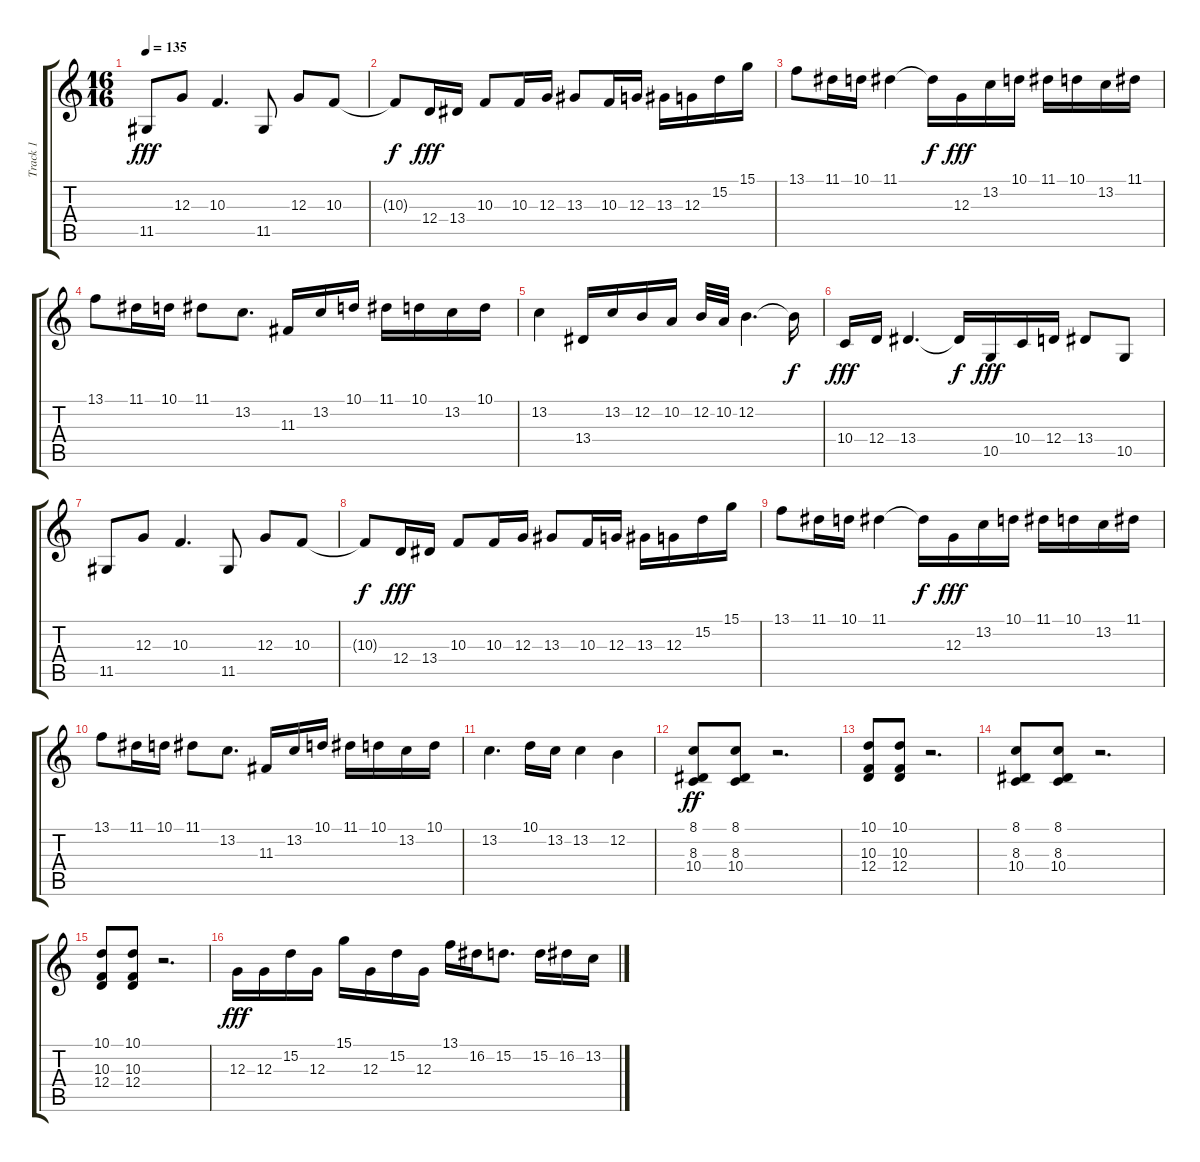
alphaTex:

\track ("Track 1" "Track 1") {instrument brightacousticpiano}
\staff {score tabs}
\tuning (E4 B3 G3 D3 A2 E2) {hide}
\ts (16 16)
\tempo 135
\clef g2
\ks c
11.5.8{dy fff} 12.3.8 10.3.4{d} 11.5.8 12.3.8 10.3.8 |
10.3{t}.8{dy f} 12.4.16{dy fff} 13.4.16 10.3.8 10.3.16 12.3.16 13.3.8 10.3.16 12.3.16 13.3.16 12.3.16 15.2.16 15.1.16 |
13.1.8 11.1.16 10.1.16 11.1.4 11.1{t}.16{dy f} 12.3.16{dy fff} 13.2.16 10.1.16 11.1.16 10.1.16 13.2.16 11.1.16 |
13.1.8 11.1.16 10.1.16 11.1.8 13.2.8{d} 11.3.16 13.2.16 10.1.16 11.1.16 10.1.16 13.2.16 10.1.16 |
13.2.4 13.4.16 13.2.16 12.2.16 10.2.16 12.2.32 10.2.32 12.2.4{d} 12.2{t}.16{dy f} |
10.4.16{dy fff} 12.4.16 13.4.4{d} 13.4{t}.16{dy f} 10.5.16{dy fff} 10.4.16 12.4.16 13.4.8 10.5.8 |
11.5.8 12.3.8 10.3.4{d} 11.5.8 12.3.8 10.3.8 |
10.3{t}.8{dy f} 12.4.16{dy fff} 13.4.16 10.3.8 10.3.16 12.3.16 13.3.8 10.3.16 12.3.16 13.3.16 12.3.16 15.2.16 15.1.16 |
13.1.8 11.1.16 10.1.16 11.1.4 11.1{t}.16{dy f} 12.3.16{dy fff} 13.2.16 10.1.16 11.1.16 10.1.16 13.2.16 11.1.16 |
13.1.8 11.1.16 10.1.16 11.1.8 13.2.8{d} 11.3.16 13.2.16 10.1.16 11.1.16 10.1.16 13.2.16 10.1.16 |
13.2.4{d} 10.1.16 13.2.16 13.2.4 12.2.4 |
(8.1 8.3 10.4).8{dy ff} (8.1 8.3 10.4).8 r.2{d} |
(10.1 10.3 12.4).8 (10.1 10.3 12.4).8 r.2{d} |
(8.1 8.3 10.4).8 (8.1 8.3 10.4).8 r.2{d} |
(10.1 10.3 12.4).8 (10.1 10.3 12.4).8 r.2{d} |
12.3.16{dy fff} 12.3.16 15.2.16 12.3.16 15.1.16 12.3.16 15.2.16 12.3.16 13.1.16 16.2.16 15.2.8{d} 15.2.16 16.2.16 13.2.16
